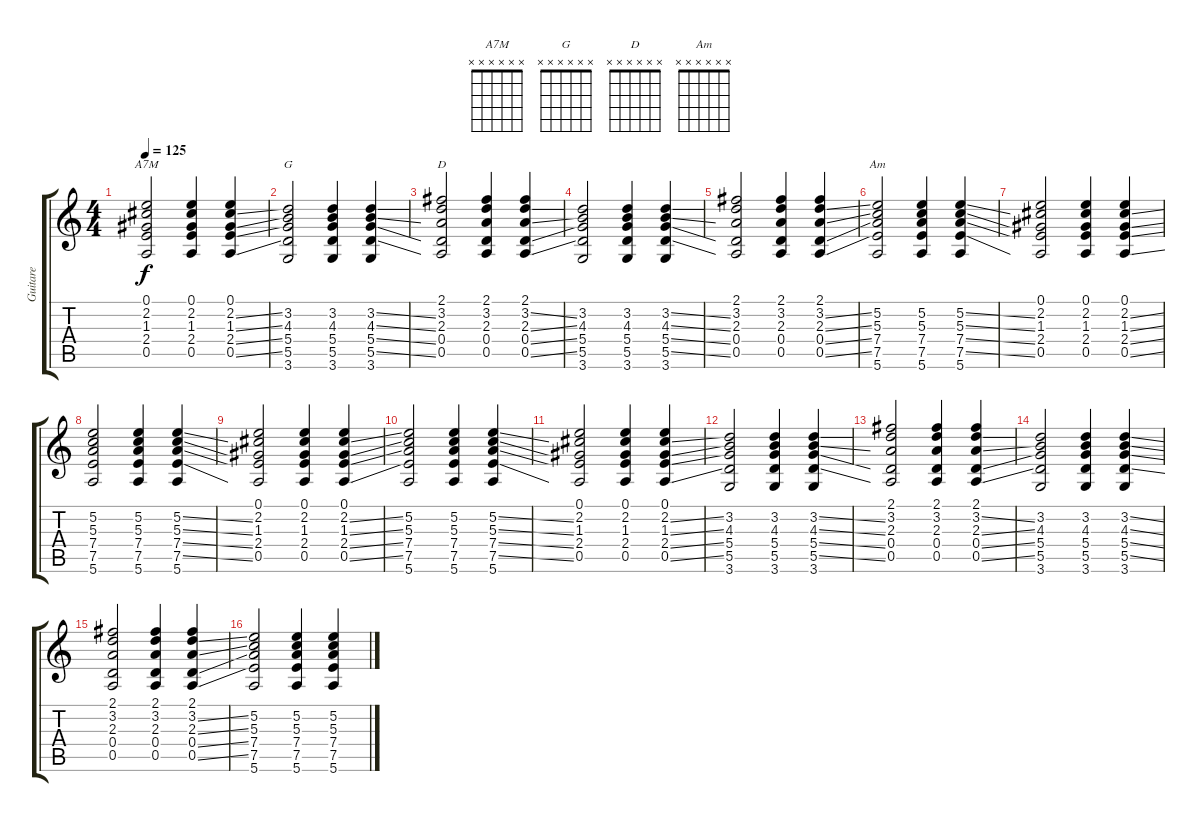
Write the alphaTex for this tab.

\track ("Guitare" "Guitare") {instrument acousticguitarnylon}
\staff {score tabs}
\tuning (E4 B3 G3 D3 A2 E2) {hide}
\chord ("A7M" x x x x x x) {firstfret 0}
\chord ("G" x x x x x x) {firstfret 0}
\chord ("D" x x x x x x) {firstfret 0}
\chord ("Am" x x x x x x) {firstfret 0}
\ts (4 4)
\tempo 125
\clef g2
\ks c
(0.1 2.2 1.3 2.4 0.5).2{ch "A7M" dy f} (0.1 2.2 1.3 2.4 0.5).4 (0.1 2.2{ss} 1.3{ss} 2.4{ss} 0.5{ss}).4 |
(3.2 4.3 5.4 5.5 3.6).2{ch "G"} (3.2 4.3 5.4 5.5 3.6).4 (3.2{ss} 4.3{ss} 5.4{ss} 5.5{ss} 3.6).4 |
(2.1 3.2 2.3 0.4 0.5).2{ch "D"} (2.1 3.2 2.3 0.4 0.5).4 (2.1 3.2{ss} 2.3{ss} 0.4{ss} 0.5{ss}).4 |
(3.2 4.3 5.4 5.5 3.6).2 (3.2 4.3 5.4 5.5 3.6).4 (3.2{ss} 4.3{ss} 5.4{ss} 5.5{ss} 3.6).4 |
(2.1 3.2 2.3 0.4 0.5).2 (2.1 3.2 2.3 0.4 0.5).4 (2.1 3.2{ss} 2.3{ss} 0.4{ss} 0.5{ss}).4 |
(5.2 5.3 7.4 7.5 5.6).2{ch "Am"} (5.2 5.3 7.4 7.5 5.6).4 (5.2{ss} 5.3{ss} 7.4{ss} 7.5{ss} 5.6).4 |
(0.1 2.2 1.3 2.4 0.5).2 (0.1 2.2 1.3 2.4 0.5).4 (0.1 2.2{ss} 1.3{ss} 2.4{ss} 0.5{ss}).4 |
(5.2 5.3 7.4 7.5 5.6).2 (5.2 5.3 7.4 7.5 5.6).4 (5.2{ss} 5.3{ss} 7.4{ss} 7.5{ss} 5.6).4 |
(0.1 2.2 1.3 2.4 0.5).2 (0.1 2.2 1.3 2.4 0.5).4 (0.1 2.2{ss} 1.3{ss} 2.4{ss} 0.5{ss}).4 |
(5.2 5.3 7.4 7.5 5.6).2 (5.2 5.3 7.4 7.5 5.6).4 (5.2{ss} 5.3{ss} 7.4{ss} 7.5{ss} 5.6).4 |
(0.1 2.2 1.3 2.4 0.5).2 (0.1 2.2 1.3 2.4 0.5).4 (0.1 2.2{ss} 1.3{ss} 2.4{ss} 0.5{ss}).4 |
(3.2 4.3 5.4 5.5 3.6).2 (3.2 4.3 5.4 5.5 3.6).4 (3.2{ss} 4.3{ss} 5.4{ss} 5.5{ss} 3.6).4 |
(2.1 3.2 2.3 0.4 0.5).2 (2.1 3.2 2.3 0.4 0.5).4 (2.1 3.2{ss} 2.3{ss} 0.4{ss} 0.5{ss}).4 |
(3.2 4.3 5.4 5.5 3.6).2 (3.2 4.3 5.4 5.5 3.6).4 (3.2{ss} 4.3{ss} 5.4{ss} 5.5{ss} 3.6).4 |
(2.1 3.2 2.3 0.4 0.5).2 (2.1 3.2 2.3 0.4 0.5).4 (2.1 3.2{ss} 2.3{ss} 0.4{ss} 0.5{ss}).4 |
(5.2 5.3 7.4 7.5 5.6).2 (5.2 5.3 7.4 7.5 5.6).4 (5.2{ss} 5.3{ss} 7.4{ss} 7.5{ss} 5.6).4
